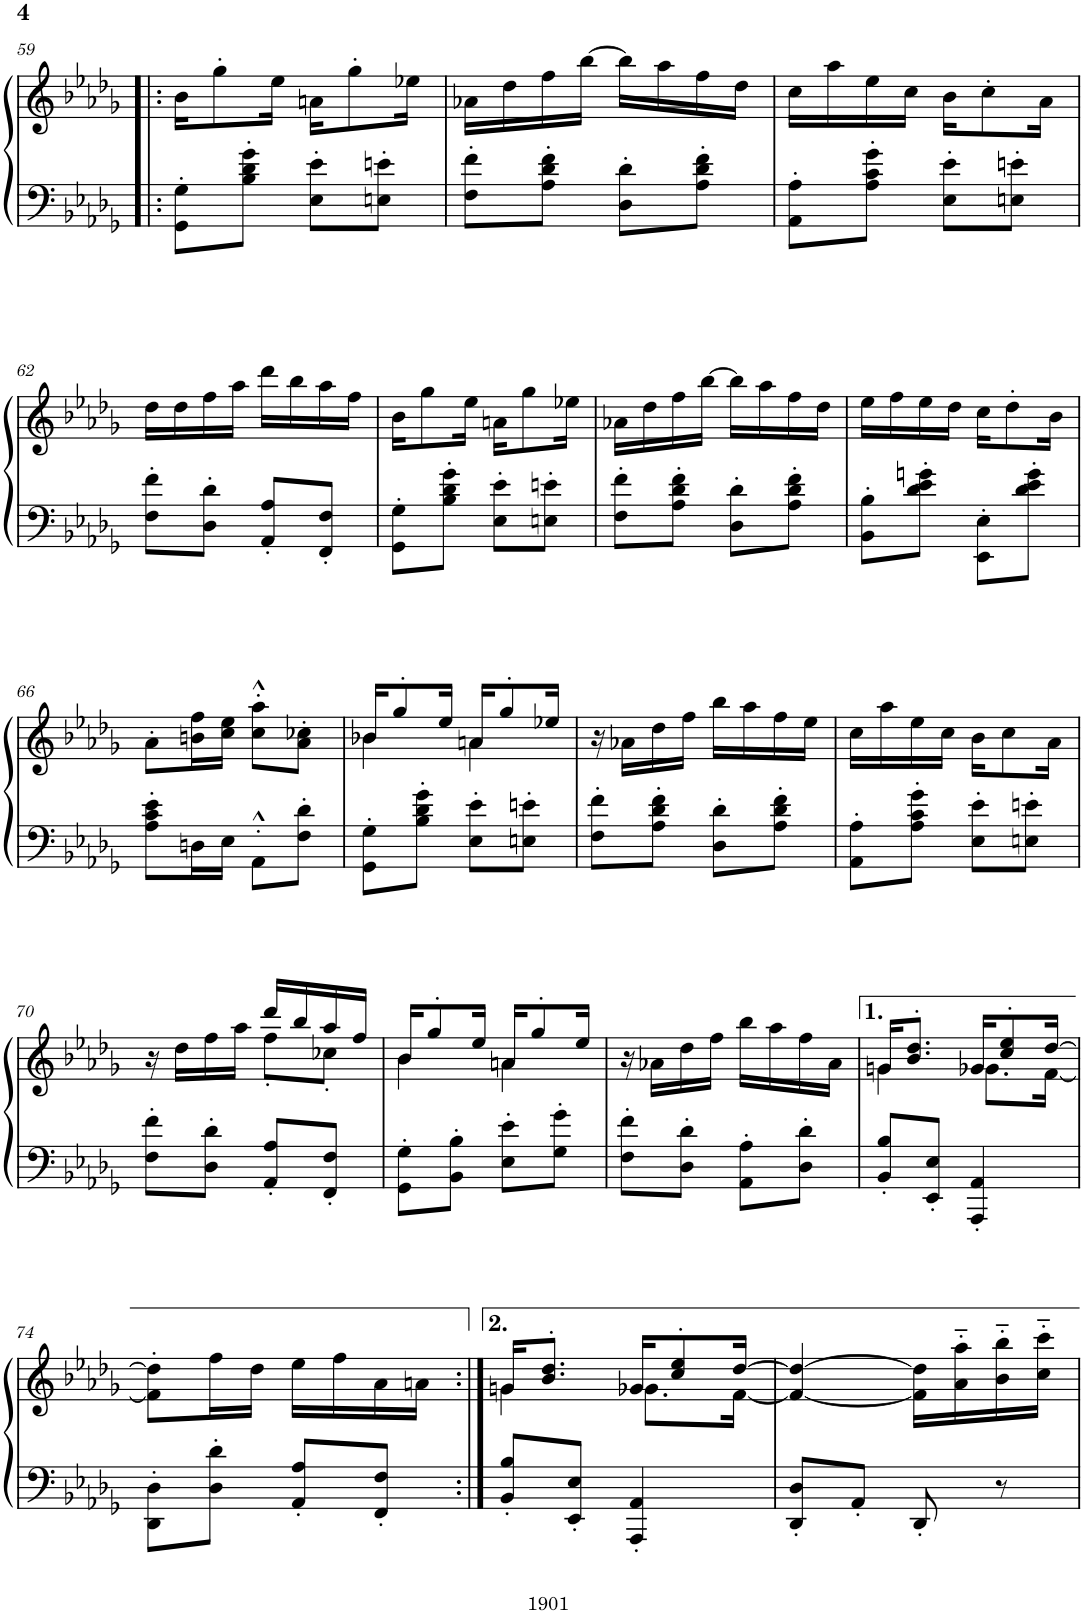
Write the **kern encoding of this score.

**kern	**kern
*part1	*part1
*staff2	*staff1
*I"Piano	*
*I'Pno.	*
!!LO:PB:g=z
*clefF4	*clefG2
*k[b-e-a-d-g-]	*k[b-e-a-d-g-]
*M2/4	*M2/4
=59!|:	=59!|:
8GG-\' 8G-\'L	16b-\KL
.	8gg-'\
8B-\' 8d-\' 8g-\'J	.
.	16ee-\Jk
8E-\' 8e-\'L	16an\KL
.	8gg-'\
8En\' 8en\'J	.
.	16ee-X\Jk
=60	=60
8F\' 8f\'L	16a-X\LL
.	16dd-\
8A-\' 8d-\' 8f\'J	16ff\
.	[16bb-\JJ
8D-\' 8d-\'L	16bb-\LL]
.	16aa-\
8A-\' 8d-\' 8f\'J	16ff\
.	16dd-\JJ
=61	=61
8AA-\' 8A-\'L	16cc\LL
.	16aa-\
8A-\' 8c\' 8g-\'J	16ee-\
.	16cc\JJ
8E-\' 8e-\'L	16b-\KL
.	8cc'\
8En\' 8en\'J	.
.	16a-\Jk
!!LO:LB:g=z
=62	=62
8F\' 8f\'L	16dd-\LL
.	16dd-\
8D-\' 8d-\'J	16ff\
.	16aa-\JJ
8AA-/' 8A-/'L	16ddd-\LL
.	16bb-\
8FF/' 8F/'J	16aa-\
.	16ff\JJ
=63	=63
8GG-\' 8G-\'L	16b-\KL
.	8gg-\
8B-\' 8d-\' 8g-\'J	.
.	16ee-\Jk
8E-\' 8e-\'L	16an\KL
.	8gg-\
8En\' 8en\'J	.
.	16ee-X\Jk
=64	=64
8F\' 8f\'L	16a-X\LL
.	16dd-\
8A-\' 8d-\' 8f\'J	16ff\
.	[16bb-\JJ
8D-\' 8d-\'L	16bb-\LL]
.	16aa-\
8A-\' 8d-\' 8f\'J	16ff\
.	16dd-\JJ
=65	=65
8BB-\' 8B-\'L	16ee-\LL
.	16ff\
8d-\' 8e-\' 8gn\'J	16ee-\
.	16dd-\JJ
8EE-\' 8E-\'L	16cc\KL
.	8dd-'\
8d-\' 8e-\' 8g\'J	.
.	16b-\Jk
!!LO:LB:g=z
=66	=66
8A-\' 8c\' 8e-\'L	8a-'\L
16Dn\L	16bn\ 16ff\L
16E-\JJ	16cc\ 16ee-\JJ
8AA-'^^\L	8cc\'^^ 8aa-\'^^L
8F\' 8d-\'J	8a-\' 8cc-X\'J
=67	=67
*	*^
8GG-\' 8G-\'L	16b-X/KL	4b-\
.	8gg-'/	.
8B-\' 8d-\' 8g-\'J	.	.
.	16ee-/Jk	.
8E-\' 8e-\'L	16an/KL	4a\
.	8gg-'/	.
8En\' 8en\'J	.	.
.	16ee-X/Jk	.
*	*v	*v
=68	=68
8F\' 8f\'L	16r
.	16a-X\LL
8A-\' 8d-\' 8f\'J	16dd-\
.	16ff\JJ
8D-\' 8d-\'L	16bb-\LL
.	16aa-\
8A-\' 8d-\' 8f\'J	16ff\
.	16ee-\JJ
=69	=69
8AA-\' 8A-\'L	16cc\LL
.	16aa-\
8A-\' 8c\' 8g-\'J	16ee-\
.	16cc\JJ
8E-\' 8e-\'L	16b-\KL
.	8cc\
8En\' 8en\'J	.
.	16a-\Jk
!!LO:LB:g=z
=70	=70
*	*^
8F\' 8f\'L	16r	4ryy
.	16dd-\LL	.
8D-\' 8d-\'J	16ff\	.
.	16aa-\JJ	.
8AA-/' 8A-/'L	16ddd-/LL	8ff'\L
.	16bb-/	.
8FF/' 8F/'J	16aa-/	8cc-X'\J
.	16ff/JJ	.
=71	=71	=71
8GG-\' 8G-\'L	16b-/KL	4b-\
.	8gg-'/	.
8BB-\' 8B-\'J	.	.
.	16ee-/Jk	.
8E-\' 8e-\'L	16an/KL	4a\
.	8gg-'/	.
8G-\' 8g-\'J	.	.
.	16ee-/Jk	.
*	*v	*v
=72	=72
8F\' 8f\'L	16r
.	16a-X\LL
8D-\' 8d-\'J	16dd-\
.	16ff\JJ
8AA-\' 8A-\'L	16bb-\LL
.	16aa-\
8D-\' 8d-\'J	16ff\
.	16a-\JJ
=73	=73
*	*^
8BB-/' 8B-/'L	16gn/KL	4g\
.	8.b-/' 8.dd-/'J	.
8EE-/' 8E-/'J	.	.
4AAA-/' 4AA-/'	16g/KL	8.g-X\L
.	8cc/' 8ee-/'	.
.	[16dd-/Jk	[16f\Jk
*	*v	*v
!!LO:LB:g=z
=74	=74
8DD-\' 8D-\'L	8f\]' 8dd-\]'L
8D-\' 8d-\'J	16ff\L
.	16dd-\JJ
8AA-/' 8A-/'L	16ee-\LL
.	16ff\
8FF/' 8F/'J	16a-\
.	16an\JJ
=75:|!	=75:|!
*	*^
8BB-/' 8B-/'L	16gn/KL	4g\
.	8.b-/' 8.dd-/'J	.
8EE-/' 8E-/'J	.	.
4AAA-/' 4AA-/'	16g/KL	8.g-X\L
.	8cc/' 8ee-/'	.
.	[16dd-/Jk	[16f\Jk
*	*v	*v
=76	=76
8DD-/' 8D-/'L	4f/_ 4dd-/_
8AA-'/J	.
8DD-'/	16f\] 16dd-\]LL
.	16a-\'>~> 16aa-\'>~>
8r	16b-\'>~> 16bb-\'>~>
.	16cc\'>~> 16ccc\'>~>JJ
=	=
*-	*-
